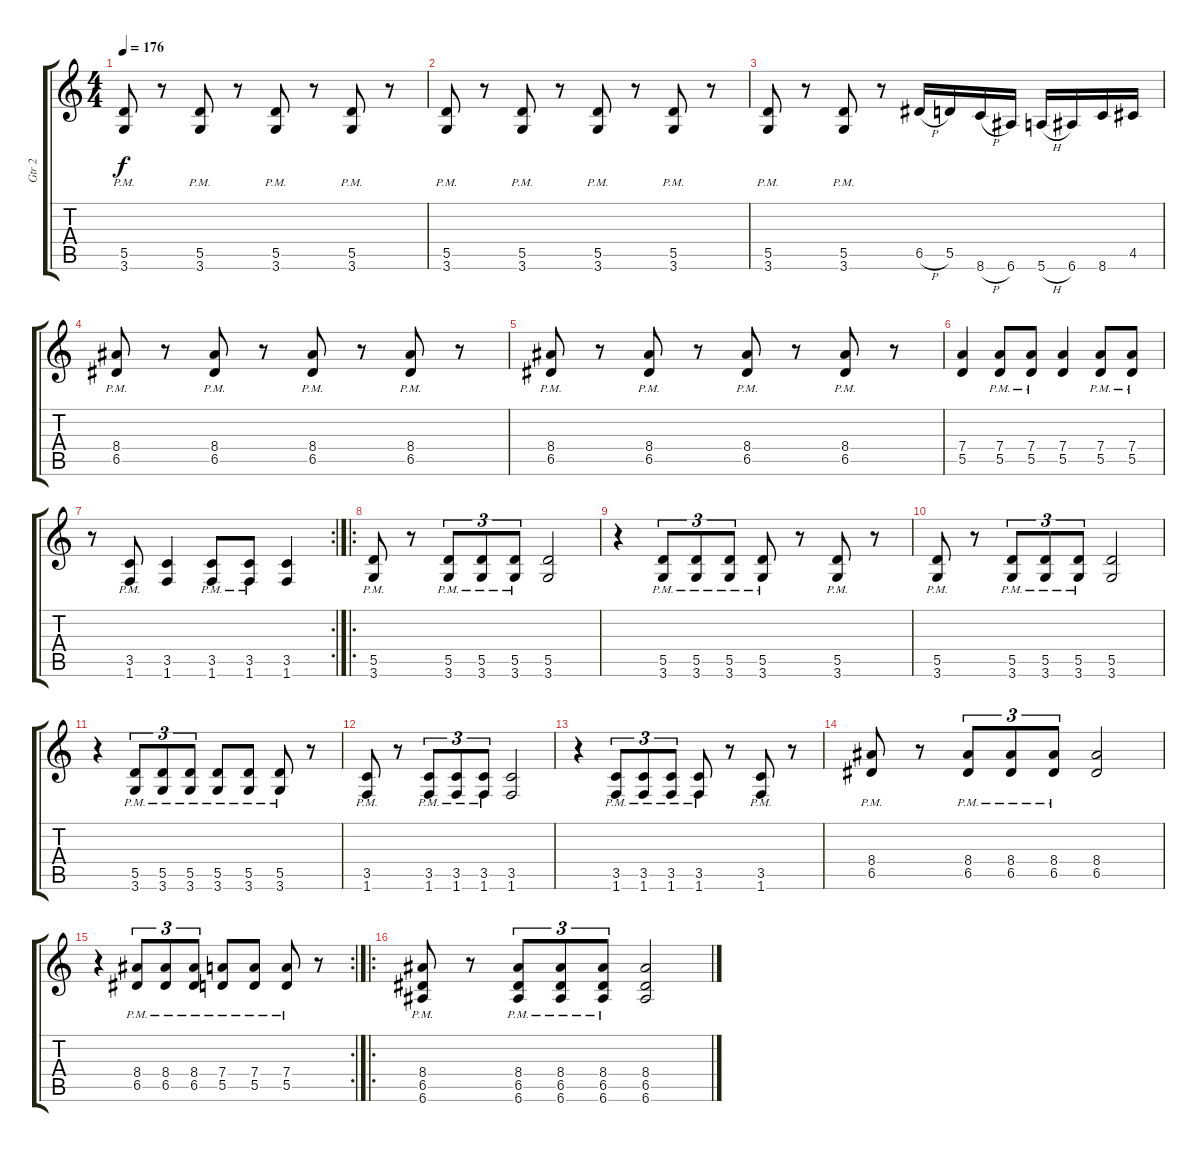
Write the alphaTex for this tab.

\track ("Gtr 2" "Gtr 2") {instrument distortionguitar}
\staff {score tabs}
\tuning (E4 B3 G3 D3 A2 E2) {hide}
\ts (4 4)
\tempo 176
\clef g2
\ks c
(5.5{pm} 3.6{pm}).8{dy f} r.8 (5.5{pm} 3.6{pm}).8 r.8 (5.5{pm} 3.6{pm}).8 r.8 (5.5{pm} 3.6{pm}).8 r.8 |
(5.5{pm} 3.6{pm}).8 r.8 (5.5{pm} 3.6{pm}).8 r.8 (5.5{pm} 3.6{pm}).8 r.8 (5.5{pm} 3.6{pm}).8 r.8 |
(5.5{pm} 3.6{pm}).8 r.8 (5.5{pm} 3.6{pm}).8 r.8 6.5{h}.16 5.5.16 8.6{h}.16 6.6.16 5.6{h}.16 6.6.16 8.6.16 4.5.16 |
(8.4{pm} 6.5{pm}).8 r.8 (8.4{pm} 6.5{pm}).8 r.8 (8.4{pm} 6.5{pm}).8 r.8 (8.4{pm} 6.5{pm}).8 r.8 |
(8.4{pm} 6.5{pm}).8 r.8 (8.4{pm} 6.5{pm}).8 r.8 (8.4{pm} 6.5{pm}).8 r.8 (8.4{pm} 6.5{pm}).8 r.8 |
(7.4 5.5).4 (7.4{pm} 5.5{pm}).8 (7.4{pm} 5.5{pm}).8 (7.4 5.5).4 (7.4{pm} 5.5{pm}).8 (7.4{pm} 5.5{pm}).8 |
\rc 2
r.8 (3.5{pm} 1.6{pm}).8 (3.5 1.6).4 (3.5{pm} 1.6{pm}).8 (3.5{pm} 1.6{pm}).8 (3.5 1.6).4 |
\ro
(5.5{pm} 3.6{pm}).8 r.8 (5.5{pm} 3.6{pm}).8{tu (3 2)} (5.5{pm} 3.6{pm}).8{tu (3 2)} (5.5{pm} 3.6{pm}).8{tu (3 2)} (5.5 3.6).2 |
r.4 (5.5{pm} 3.6{pm}).8{tu (3 2)} (5.5{pm} 3.6{pm}).8{tu (3 2)} (5.5{pm} 3.6{pm}).8{tu (3 2)} (5.5{pm} 3.6{pm}).8 r.8 (5.5{pm} 3.6{pm}).8 r.8 |
(5.5{pm} 3.6{pm}).8 r.8 (5.5{pm} 3.6{pm}).8{tu (3 2)} (5.5{pm} 3.6{pm}).8{tu (3 2)} (5.5{pm} 3.6{pm}).8{tu (3 2)} (5.5 3.6).2 |
r.4 (5.5{pm} 3.6{pm}).8{tu (3 2)} (5.5{pm} 3.6{pm}).8{tu (3 2)} (5.5{pm} 3.6{pm}).8{tu (3 2)} (5.5{pm} 3.6{pm}).8 (5.5{pm} 3.6{pm}).8 (5.5{pm} 3.6{pm}).8 r.8 |
(3.5{pm} 1.6{pm}).8 r.8 (3.5{pm} 1.6{pm}).8{tu (3 2)} (3.5{pm} 1.6{pm}).8{tu (3 2)} (3.5{pm} 1.6{pm}).8{tu (3 2)} (3.5 1.6).2 |
r.4 (3.5{pm} 1.6{pm}).8{tu (3 2)} (3.5{pm} 1.6{pm}).8{tu (3 2)} (3.5{pm} 1.6{pm}).8{tu (3 2)} (3.5{pm} 1.6{pm}).8 r.8 (3.5{pm} 1.6{pm}).8 r.8 |
(8.4{pm} 6.5{pm}).8 r.8 (8.4{pm} 6.5{pm}).8{tu (3 2)} (8.4{pm} 6.5{pm}).8{tu (3 2)} (8.4{pm} 6.5{pm}).8{tu (3 2)} (8.4 6.5).2 |
\rc 2
r.4 (8.4{pm} 6.5{pm}).8{tu (3 2)} (8.4{pm} 6.5{pm}).8{tu (3 2)} (8.4{pm} 6.5{pm}).8{tu (3 2)} (7.4{pm} 5.5{pm}).8 (7.4{pm} 5.5{pm}).8 (7.4{pm} 5.5{pm}).8 r.8 |
\ro
(8.4{pm} 6.5{pm} 6.6{pm}).8 r.8 (8.4{pm} 6.5{pm} 6.6{pm}).8{tu (3 2)} (8.4{pm} 6.5{pm} 6.6{pm}).8{tu (3 2)} (8.4{pm} 6.5{pm} 6.6{pm}).8{tu (3 2)} (8.4 6.5 6.6).2
